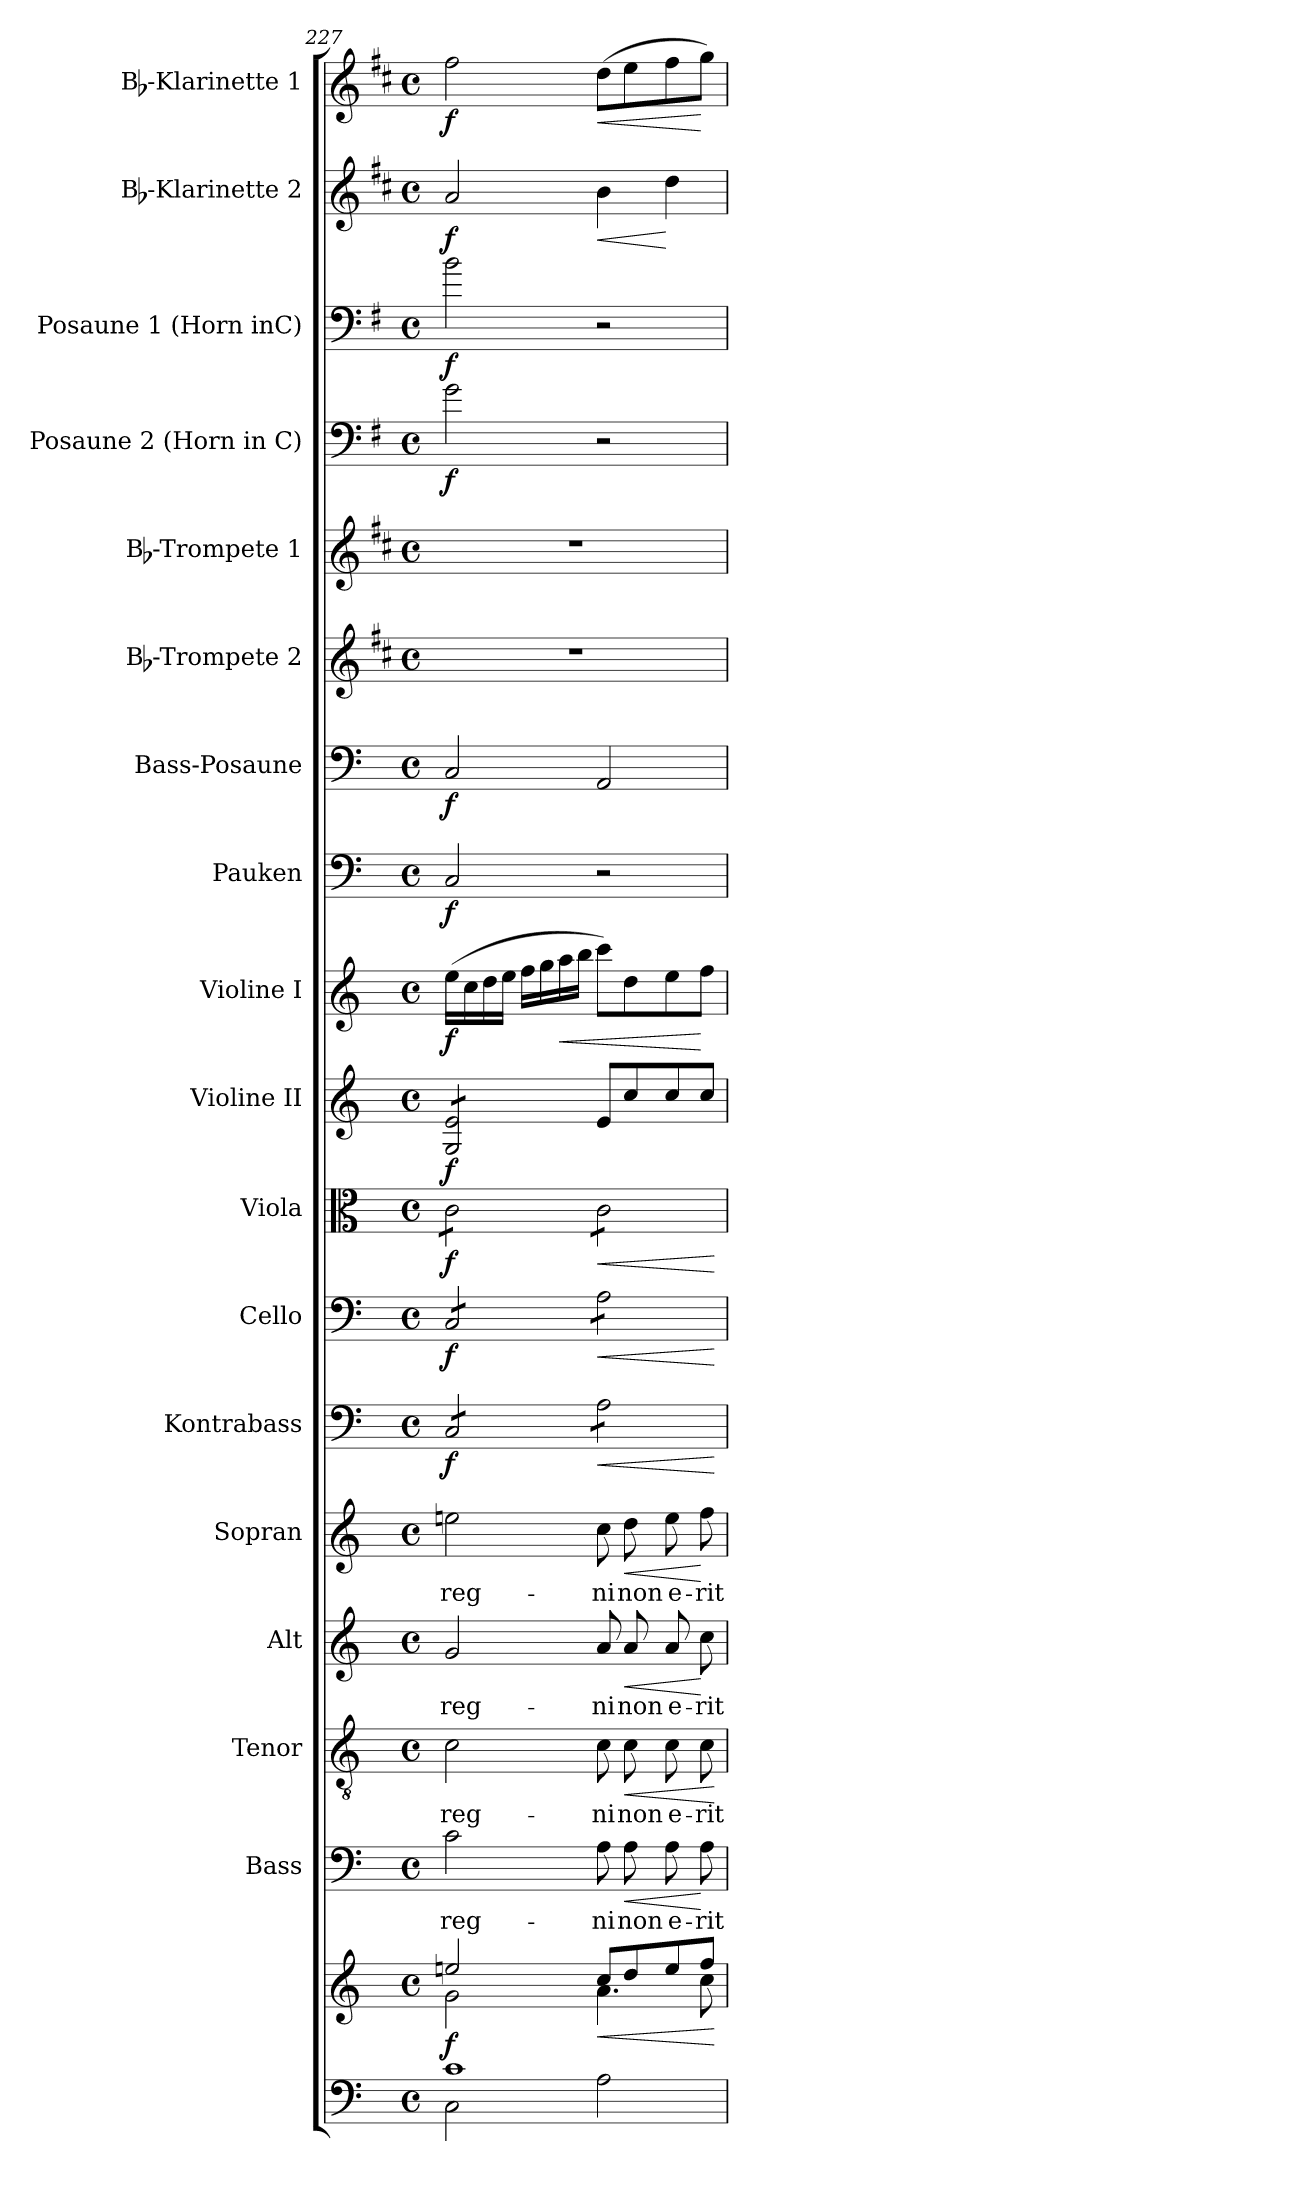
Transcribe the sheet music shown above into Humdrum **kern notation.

**kern	**kern	**dynam	**kern	**text	**dynam	**kern	**text	**dynam	**kern	**text	**dynam	**kern	**text	**dynam	**kern	**dynam	**kern	**dynam	**kern	**dynam	**kern	**dynam	**kern	**dynam	**kern	**dynam	**kern	**dynam	**kern	**kern	**kern	**dynam	**kern	**dynam	**kern	**dynam	**kern	**dynam
*part18	*part18	*part18	*part17	*part17	*part17	*part16	*part16	*part16	*part15	*part15	*part15	*part14	*part14	*part14	*part13	*part13	*part12	*part12	*part11	*part11	*part10	*part10	*part9	*part9	*part8	*part8	*part7	*part7	*part6	*part5	*part4	*part4	*part3	*part3	*part2	*part2	*part1	*part1
*staff19	*staff18	*staff18/19	*staff17	*staff17	*staff17	*staff16	*staff16	*staff16	*staff15	*staff15	*staff15	*staff14	*staff14	*staff14	*staff13	*staff13	*staff12	*staff12	*staff11	*staff11	*staff10	*staff10	*staff9	*staff9	*staff8	*staff8	*staff7	*staff7	*staff6	*staff5	*staff4	*staff4	*staff3	*staff3	*staff2	*staff2	*staff1	*staff1
*	*	*	*I"Bass	*	*	*I"Tenor	*	*	*I"Alt	*	*	*I"Sopran	*	*	*I"Kontrabass	*	*I"Cello	*	*I"Viola	*	*I"Violine II	*	*I"Violine I	*	*I"Pauken	*	*I"Bass-Posaune	*	*I"Bb-Trompete 2	*I"Bb-Trompete 1	*I"Posaune 2 (Horn in C)	*	*I"Posaune 1 (Horn inC)	*	*I"Bb-Klarinette 2	*	*I"Bb-Klarinette 1	*
*	*	*	*I'B.	*	*	*I'T.	*	*	*I'A.	*	*	*I'S.	*	*	*I'Kb.	*	*	*	*I'Vla.	*	*I'Vl. II	*	*I'Vl. I	*	*I'Pk.	*	*I'B-Pos.	*	*I'Bb Trp. 2	*I'Bb Trp. 1	*I'Pos. 2	*	*I'Pos. 1	*	*I'Bb Kl. 2	*	*I'Bb Kl. 1	*
*clefF4	*clefG2	*	*clefF4	*	*	*clefGv2	*	*	*clefG2	*	*	*clefG2	*	*	*clefF4	*	*clefF4	*	*clefC3	*	*clefG2	*	*clefG2	*	*clefF4	*	*clefF4	*	*clefG2	*clefG2	*clefF4	*	*clefF4	*	*clefG2	*	*clefG2	*
*	*	*	*	*	*	*	*	*	*	*	*	*	*	*	*ITrd7c12	*	*	*	*	*	*	*	*	*	*	*	*	*	*ITrd1c2	*ITrd1c2	*ITrd4c7	*	*ITrd4c7	*	*ITrd1c2	*	*ITrd1c2	*
*k[]	*k[]	*	*k[]	*	*	*k[]	*	*	*k[]	*	*	*k[]	*	*	*k[]	*	*k[]	*	*k[]	*	*k[]	*	*k[]	*	*k[]	*	*k[]	*	*k[]	*k[]	*k[]	*	*k[]	*	*k[]	*	*k[]	*
*C:	*C:	*	*C:	*	*	*C:	*	*	*C:	*	*	*C:	*	*	*C:	*	*C:	*	*C:	*	*C:	*	*C:	*	*C:	*	*C:	*	*C:	*C:	*C:	*	*C:	*	*C:	*	*C:	*
*M4/4	*M4/4	*	*M4/4	*	*	*M4/4	*	*	*M4/4	*	*	*M4/4	*	*	*M4/4	*	*M4/4	*	*M4/4	*	*M4/4	*	*M4/4	*	*M4/4	*	*M4/4	*	*M4/4	*M4/4	*M4/4	*	*M4/4	*	*M4/4	*	*M4/4	*
*met(c)	*met(c)	*	*met(c)	*	*	*met(c)	*	*	*met(c)	*	*	*met(c)	*	*	*met(c)	*	*met(c)	*	*met(c)	*	*met(c)	*	*met(c)	*	*met(c)	*	*met(c)	*	*met(c)	*met(c)	*met(c)	*	*met(c)	*	*met(c)	*	*met(c)	*
=227	=227	=227	=227	=227	=227	=227	=227	=227	=227	=227	=227	=227	=227	=227	=227	=227	=227	=227	=227	=227	=227	=227	=227	=227	=227	=227	=227	=227	=227	=227	=227	=227	=227	=227	=227	=227	=227	=227
*^	*^	*	*	*	*	*	*	*	*	*	*	*	*	*	*	*	*	*	*	*	*	*	*	*	*	*	*	*	*	*	*	*	*	*	*	*	*	*
!	!	!	!	!LO:DY:b	!	!LO:LY:b	!	!	!LO:LY:b	!	!	!LO:LY:b	!	!	!LO:LY:b	!	!	!LO:DY:b	!	!LO:DY:b	!	!LO:DY:b	!	!LO:DY:b	!	!LO:DY:b	!	!LO:DY:b	!	!LO:DY:b	!	!	!	!LO:DY:b	!	!LO:DY:b	!	!LO:DY:b	!	!LO:DY:b
*	*	*	*	*	*	*	*	*	*	*	*	*	*	*	*	*	*tremolo	*	*	*	*	*	*	*	*	*	*	*	*	*	*	*	*	*	*	*	*	*	*	*
*	*	*	*	*	*	*	*	*	*	*	*	*	*	*	*	*	*	*	*tremolo	*	*	*	*	*	*	*	*	*	*	*	*	*	*	*	*	*	*	*	*	*
*	*	*	*	*	*	*	*	*	*	*	*	*	*	*	*	*	*	*	*	*	*tremolo	*	*	*	*	*	*	*	*	*	*	*	*	*	*	*	*	*	*	*
*	*	*	*	*	*	*	*	*	*	*	*	*	*	*	*	*	*	*	*	*	*	*	*tremolo	*	*	*	*	*	*	*	*	*	*	*	*	*	*	*	*	*
1c	2C\	2een/	2g\	f	2c\	reg-	.	2c\	reg-	.	2g/	reg-	.	2een\	reg-	.	8CC/L	f	8C/L	f	8c\L	f	8G/ 8e/L	f	(>16ee\LL	f	2C/	f	2C/	f	1r	1r	2c\	f	2e\	f	2g/	f	2ee\	f
.	.	.	.	.	.	.	.	.	.	.	.	.	.	.	.	.	.	.	.	.	.	.	.	.	16cc\	.	.	.	.	.	.	.	.	.	.	.	.	.	.	.
.	.	.	.	.	.	.	.	.	.	.	.	.	.	.	.	.	8CC/	.	8C/	.	8c\	.	8G/ 8e/	.	16dd\	.	.	.	.	.	.	.	.	.	.	.	.	.	.	.
.	.	.	.	.	.	.	.	.	.	.	.	.	.	.	.	.	.	.	.	.	.	.	.	.	16ee\JJ	.	.	.	.	.	.	.	.	.	.	.	.	.	.	.
.	.	.	.	.	.	.	.	.	.	.	.	.	.	.	.	.	8CC/	.	8C/	.	8c\	.	8G/ 8e/	.	16ff\LL	.	.	.	.	.	.	.	.	.	.	.	.	.	.	.
.	.	.	.	.	.	.	.	.	.	.	.	.	.	.	.	.	.	.	.	.	.	.	.	.	16gg\	.	.	.	.	.	.	.	.	.	.	.	.	.	.	.
!	!	!	!	!	!	!	!	!	!	!	!	!	!	!	!	!	!	!	!	!	!	!	!	!	!	!LO:HP:b	!	!	!	!	!	!	!	!	!	!	!	!	!	!
.	.	.	.	.	.	.	.	.	.	.	.	.	.	.	.	.	8CC/J	.	8C/J	.	8c\J	.	8G/ 8e/J	.	16aa\	<	.	.	.	.	.	.	.	.	.	.	.	.	.	.
*	*	*	*	*	*	*	*	*	*	*	*	*	*	*	*	*	*	*	*	*	*	*	*Xtremolo	*	*	*	*	*	*	*	*	*	*	*	*	*	*	*	*	*
.	.	.	.	.	.	.	.	.	.	.	.	.	.	.	.	.	.	.	.	.	.	.	.	.	16bb\JJ	.	.	.	.	.	.	.	.	.	.	.	.	.	.	.
!	!	!	!	!LO:HP:b	!	!LO:LY:b	!	!	!LO:LY:b	!	!	!LO:LY:b	!	!	!LO:LY:b	!	!	!LO:HP:b	!	!LO:HP:b	!	!LO:HP:b	!	!	!	!	!	!	!	!	!	!	!	!	!	!	!	!LO:HP:b	!	!LO:HP:b
.	2A\	8cc/L	4.a\	<	8A\	-ni	.	8c\	-ni	.	8a/	-ni	.	8cc\	-ni	.	8AA\L	<	8A\L	<	8c\L	<	8e/L	.	8ccc\L)	.	2r	.	2AA/	.	.	.	2r	.	2r	.	4a\	<	(>8cc\L	<
!	!	!	!	!	!	!LO:LY:b	!LO:HP:b	!	!LO:LY:b	!LO:HP:b	!	!LO:LY:b	!LO:HP:b	!	!LO:LY:b	!LO:HP:b	!	!	!	!	!	!	!	!	!	!	!	!	!	!	!	!	!	!	!	!	!	!	!	!
.	.	8dd/	.	.	8A\	non	<	8c\	non	<	8a/	non	<	8dd\	non	<	8AA\	.	8A\	.	8c\	.	8cc/	.	8dd\	.	.	.	.	.	.	.	.	.	.	.	.	.	8dd\	.
!	!	!	!	!	!	!LO:LY:b	!	!	!LO:LY:b	!	!	!LO:LY:b	!	!	!LO:LY:b	!	!	!	!	!	!	!	!	!	!	!	!	!	!	!	!	!	!	!	!	!	!	!	!	!
.	.	8ee/	.	.	8A\	e-	.	8c\	e-	.	8a/	e-	.	8ee\	e-	.	8AA\	.	8A\	.	8c\	.	8cc/	.	8ee\	.	.	.	.	.	.	.	.	.	.	.	4cc\	[	8ee\	.
!	!	!	!	!	!	!LO:LY:b	!	!	!LO:LY:b	!	!	!LO:LY:b	!	!	!LO:LY:b	!	!	!	!	!	!	!	!	!	!	!	!	!	!	!	!	!	!	!	!	!	!	!	!	!
.	.	8ff/J	8cc\	.	8A\	-rit	[	8c\	-rit	.	8cc\	-rit	[	8ff\	-rit	[	8AA\J	.	8A\J	.	8c\J	.	8cc/J	.	8ff\J	[	.	.	.	.	.	.	.	.	.	.	.	.	8ff\J)	[
*	*	*	*	*	*	*	*	*	*	*	*	*	*	*	*	*	*	*	*	*	*Xtremolo	*	*	*	*	*	*	*	*	*	*	*	*	*	*	*	*	*	*	*
*	*	*	*	*	*	*	*	*	*	*	*	*	*	*	*	*	*	*	*Xtremolo	*	*	*	*	*	*	*	*	*	*	*	*	*	*	*	*	*	*	*	*	*
*	*	*	*	*	*	*	*	*	*	*	*	*	*	*	*	*	*Xtremolo	*	*	*	*	*	*	*	*	*	*	*	*	*	*	*	*	*	*	*	*	*	*	*
*v	*v	*	*	*	*	*	*	*	*	*	*	*	*	*	*	*	*	*	*	*	*	*	*	*	*	*	*	*	*	*	*	*	*	*	*	*	*	*	*	*
*	*v	*v	*	*	*	*	*	*	*	*	*	*	*	*	*	*	*	*	*	*	*	*	*	*	*	*	*	*	*	*	*	*	*	*	*	*	*	*	*
.	.	[	.	.	.	.	.	[	.	.	.	.	.	.	.	[	.	[	.	[	.	.	.	.	.	.	.	.	.	.	.	.	.	.	.	.	.	.
=	=	=	=	=	=	=	=	=	=	=	=	=	=	=	=	=	=	=	=	=	=	=	=	=	=	=	=	=	=	=	=	=	=	=	=	=	=	=
*-	*-	*-	*-	*-	*-	*-	*-	*-	*-	*-	*-	*-	*-	*-	*-	*-	*-	*-	*-	*-	*-	*-	*-	*-	*-	*-	*-	*-	*-	*-	*-	*-	*-	*-	*-	*-	*-	*-
